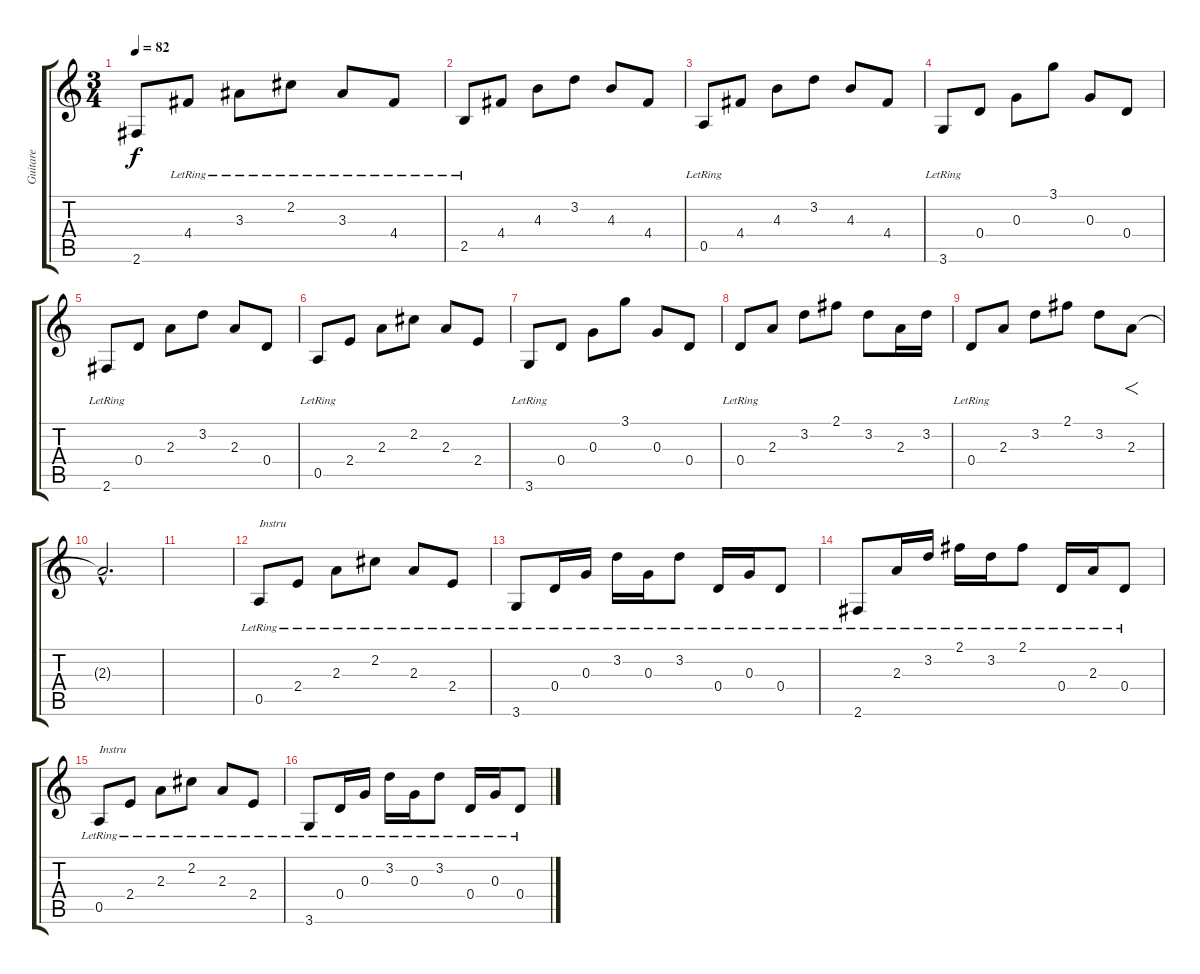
\track ("Guitare" "Guitare") {instrument electricguitarclean}
\staff {score tabs}
\tuning (E4 B3 G3 D3 A2 E2) {hide}
\ts (3 4)
\tempo 82
\clef g2
\ks c
2.6.8{dy f} 4.4{lr}.8 3.3{lr}.8 2.2{lr}.8 3.3{lr}.8 4.4{lr}.8 |
2.5{lr}.8 4.4.8 4.3.8 3.2.8 4.3.8 4.4.8 |
0.5{lr}.8 4.4.8 4.3.8 3.2.8 4.3.8 4.4.8 |
3.6{lr}.8 0.4.8 0.3.8 3.1.8 0.3.8 0.4.8 |
2.6{lr}.8 0.4.8 2.3.8 3.2.8 2.3.8 0.4.8 |
0.5{lr}.8 2.4.8 2.3.8 2.2.8 2.3.8 2.4.8 |
3.6{lr}.8 0.4.8 0.3.8 3.1.8 0.3.8 0.4.8 |
0.4{lr}.8 2.3.8 3.2.8 2.1.8 3.2.8 2.3.16 3.2.16 |
0.4{lr}.8 2.3.8 3.2.8 2.1.8 3.2.8 2.3.8{f} |
2.3{hac t}.2{d} |
|
0.5{lr}.8{txt "Instru"} 2.4{lr}.8 2.3{lr}.8 2.2{lr}.8 2.3{lr}.8 2.4{lr}.8 |
3.6{lr}.8 0.4{lr}.16 0.3{lr}.16 3.2{lr}.16 0.3{lr}.16 3.2{lr}.8 0.4{lr}.16 0.3{lr}.16 0.4{lr}.8 |
2.6{lr}.8 2.3{lr}.16 3.2{lr}.16 2.1{lr}.16 3.2{lr}.16 2.1{lr}.8 0.4{lr}.16 2.3{lr}.16 0.4{lr}.8 |
0.5{lr}.8{txt "Instru"} 2.4{lr}.8 2.3{lr}.8 2.2{lr}.8 2.3{lr}.8 2.4{lr}.8 |
3.6{lr}.8 0.4{lr}.16 0.3{lr}.16 3.2{lr}.16 0.3{lr}.16 3.2{lr}.8 0.4{lr}.16 0.3{lr}.16 0.4{lr}.8
